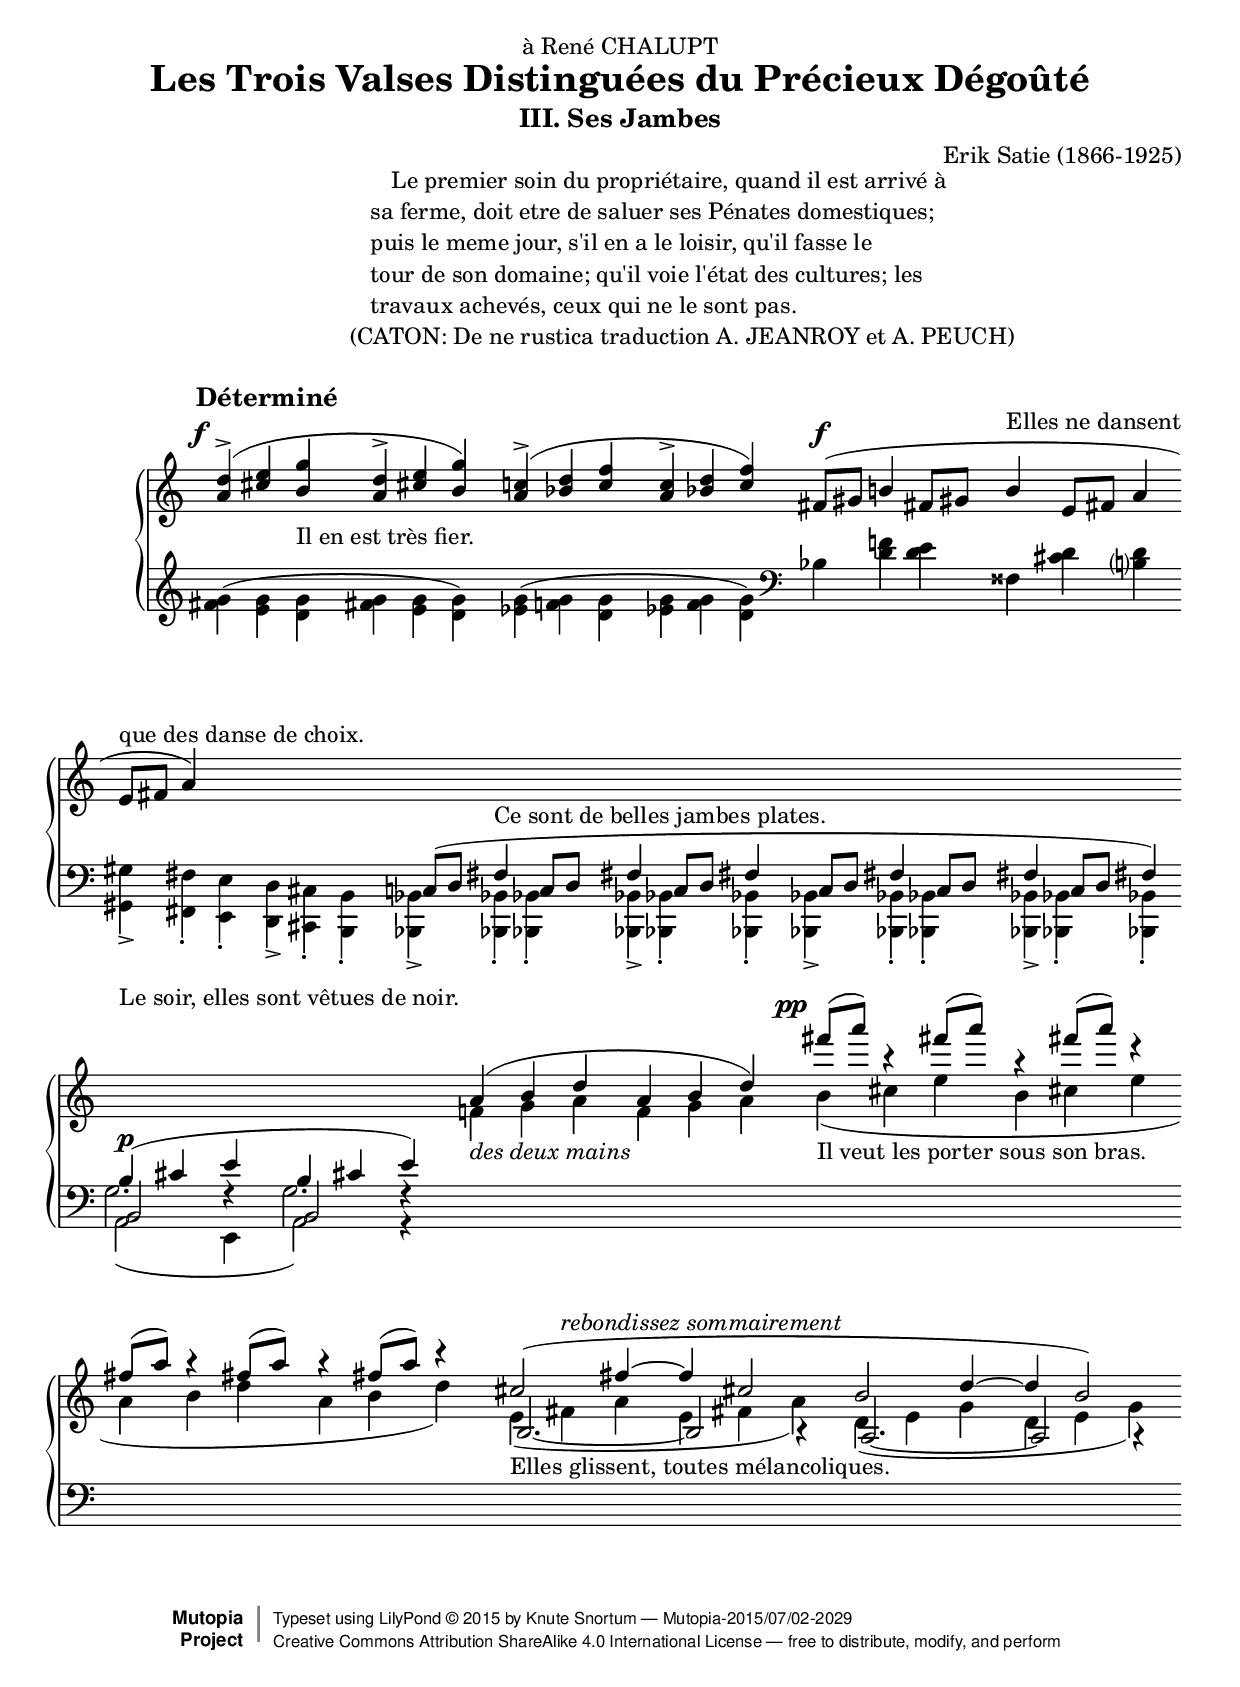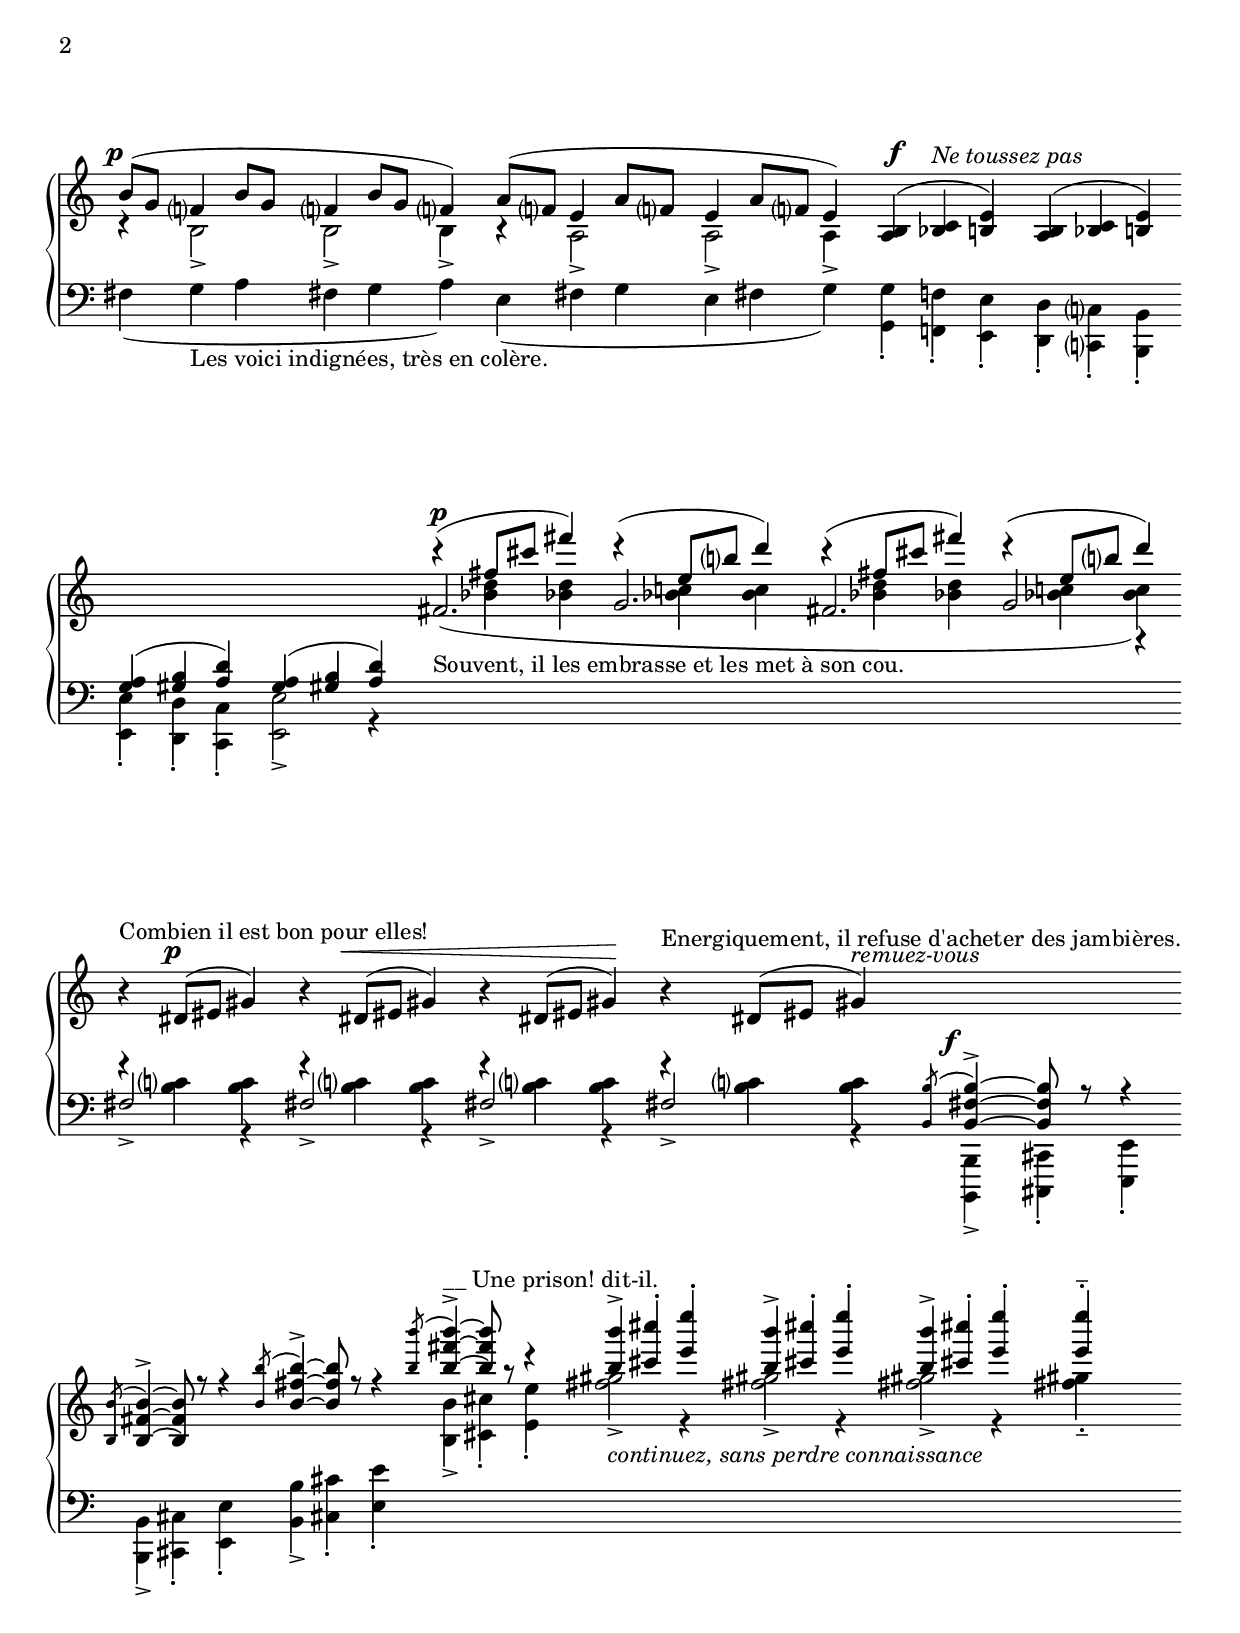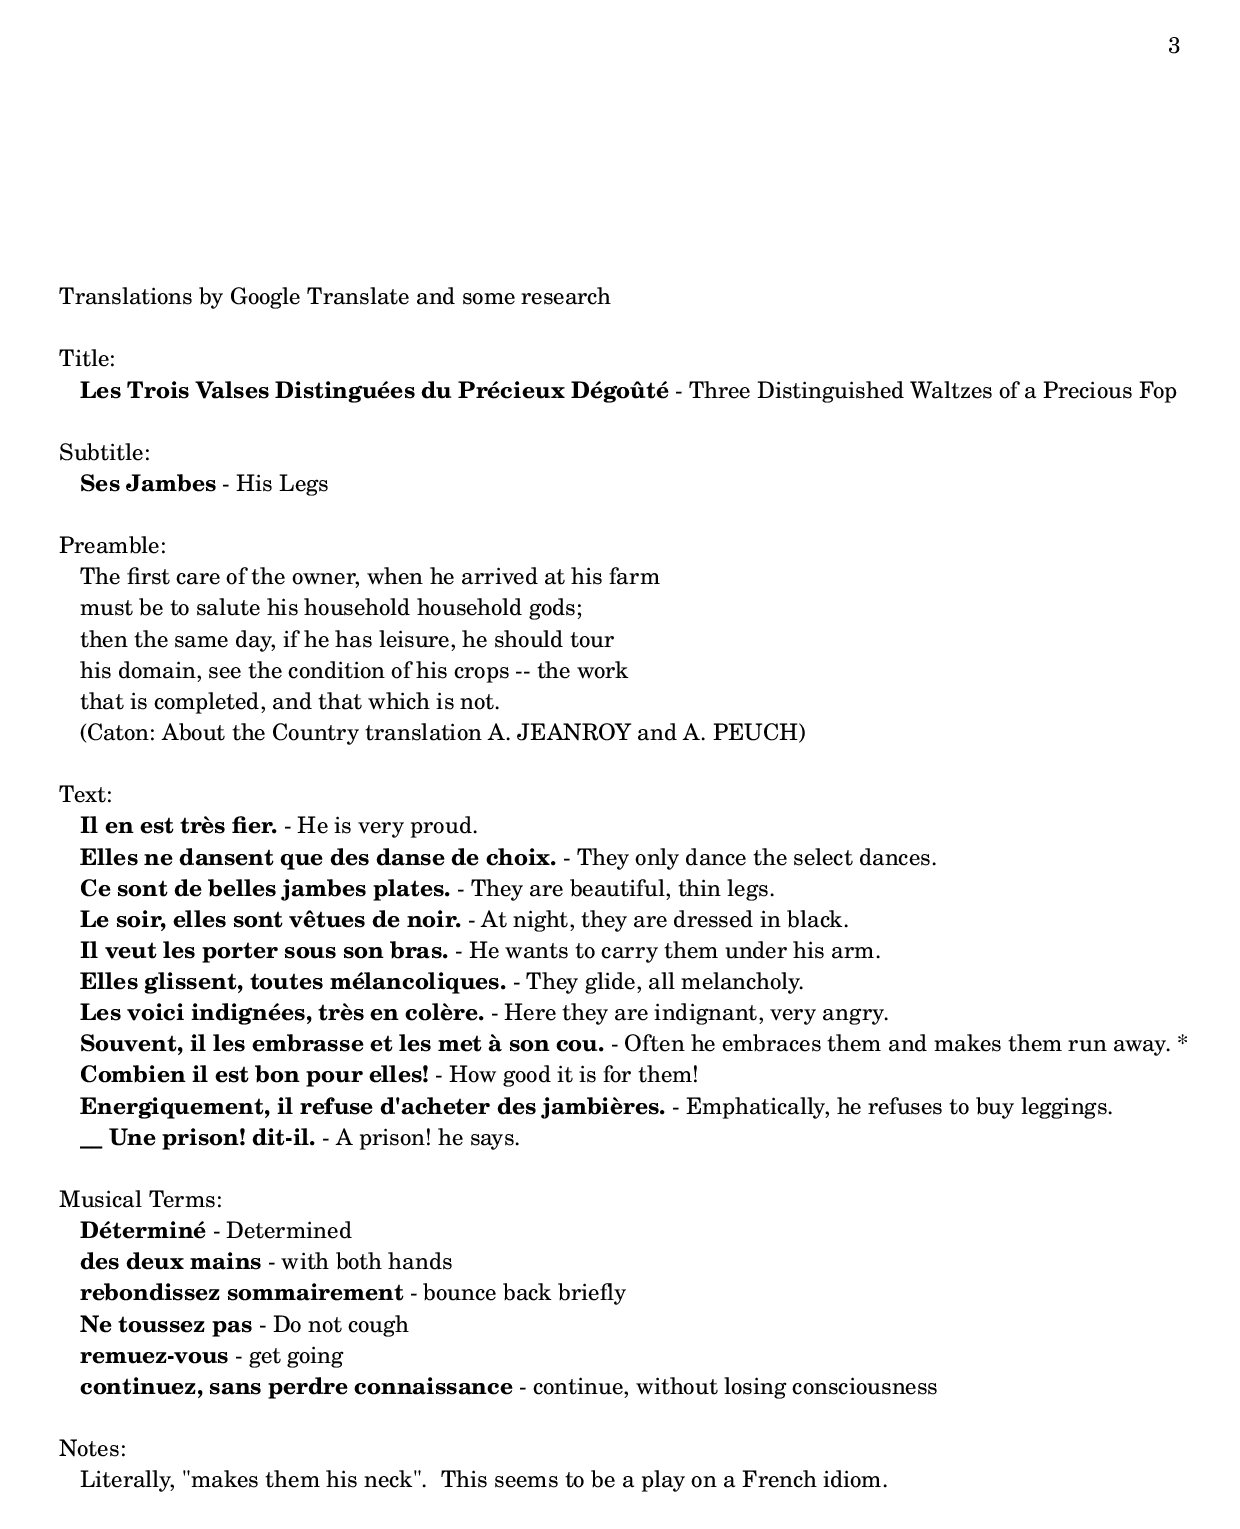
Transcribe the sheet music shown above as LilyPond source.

\version "2.19.21"
\language "english"

\header {
  title        = "Les Trois Valses Distinguées du Précieux Dégoûté"
  subtitle     = "III. Ses Jambes"
  composer     = "Erik Satie (1866-1925)"
  dedication   = "à René CHALUPT"
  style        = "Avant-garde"
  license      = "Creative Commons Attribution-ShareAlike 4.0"
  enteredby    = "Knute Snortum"
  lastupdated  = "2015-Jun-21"
  date         = "1914"
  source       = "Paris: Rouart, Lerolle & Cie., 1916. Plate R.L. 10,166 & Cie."

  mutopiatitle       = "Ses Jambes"
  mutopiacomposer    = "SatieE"
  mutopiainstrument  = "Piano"
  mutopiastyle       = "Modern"
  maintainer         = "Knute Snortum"
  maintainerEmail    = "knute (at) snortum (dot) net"
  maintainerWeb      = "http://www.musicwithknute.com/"

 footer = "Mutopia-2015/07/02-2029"
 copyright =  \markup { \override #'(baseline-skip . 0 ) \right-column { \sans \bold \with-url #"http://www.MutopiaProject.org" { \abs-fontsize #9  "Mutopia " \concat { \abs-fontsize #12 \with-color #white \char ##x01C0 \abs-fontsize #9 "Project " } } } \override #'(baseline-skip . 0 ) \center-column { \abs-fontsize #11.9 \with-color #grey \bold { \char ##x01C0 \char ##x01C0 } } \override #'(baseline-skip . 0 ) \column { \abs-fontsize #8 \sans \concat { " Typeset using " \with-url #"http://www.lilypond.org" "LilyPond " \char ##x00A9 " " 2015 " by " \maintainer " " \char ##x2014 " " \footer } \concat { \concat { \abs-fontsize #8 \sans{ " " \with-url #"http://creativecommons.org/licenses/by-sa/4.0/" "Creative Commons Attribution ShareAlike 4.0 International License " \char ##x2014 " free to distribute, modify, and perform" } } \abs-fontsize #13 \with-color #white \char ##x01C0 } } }
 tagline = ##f
}

% ------------------------------
% --- Changes from the score ---
% ------------------------------

% Bar 5: missing bass clef
% Bar 14: extra quarter rest
% Bar 34: third beat, inner voice, add same chord as second beat

% ----------------
% --- Preamble ---
% ----------------

\markup {
  \column {
    \line { \hspace #32 Le premier soin du propriétaire, quand il est arrivé à }
    \line { \hspace #30 sa ferme, doit etre de saluer ses Pénates domestiques; }
    \line { \hspace #30 puis le meme jour, s'il en a le loisir, qu'il fasse le }
    \line { \hspace #30 tour de son domaine; qu'il voie l'état des cultures; les } 
    \line { \hspace #30 travaux achevés, ceux qui ne le sont pas. }
    \line { \hspace #28 (CATON: "De ne rustica" traduction A. JEANROY et A. PEUCH) }
    \line { \null }
  }
}

% -------------------
% --- Definitions ---
% -------------------

staffUp = \change Staff = "upper"
staffDown = \change Staff = "lower"

forceHShiftOne = \once \override NoteColumn.force-hshift = -1
forceHShiftTwo = \once \override NoteColumn.force-hshift = -0.3
forceHShiftThree = \once \override NoteColumn.force-hshift = -1.6

tweakF = \once \override DynamicText.extra-offset = #'(-1.75 . -4) 
tweakTempo = \once \override TextScript.extra-offset = #'(-2 . 2)
tweakFTwo = \once \override DynamicText.extra-offset = #'(0 . -4) 
tweakDanse = \once \override TextScript.extra-offset = #'(0 . -1.5)
tweakPp = \once \override DynamicText.extra-offset = #'(-3 . -2) 
tweakRest = \once \override Rest.extra-offset = #'(0.5 . 0)
tweakP = \once \override DynamicText.extra-offset = #'(-1 . -1)
tweakCombien = \once \override TextScript.extra-offset = #'(0 . 2)
tweakPTwo = \once \override DynamicText.extra-offset = #'(0 . -2.5)
tweakHairpin = \once \override Hairpin.extra-offset = #'(0 . -2.5)
tweakFThree = \once \override DynamicText.extra-offset = #'(-2 . -1)
tweakFFour = \once \override DynamicText.extra-offset = #'(0 . -1) 

shapeOne = \shape #'((0 . 1.5) (0 . 1.5) (0 . 1.5) (0 . 1.5)) Slur 
shapeTwo = \shape #'((0 . -1.25) (0 . 0) (0 . 0) (0 . 0)) Slur
shapeThree = \shape #'((0 . -0.75) (0 . -.25) (0 . 0) (0 . 0)) Slur
shapeFour = \shape #'((0 . -3) (0 . 0) (0 . 0) (0 . -3)) Slur
shapeFive = \shape #'((0 . -3) (0 . 0) (0 . 0) (0 . -2)) Slur
shapeSix = \shape #'((0 . 0) (0 . 0) (0 . 1.5) (-1 . 2)) Slur

% --- Text
fier = \markup { \upright "Il en est très fier." }
danseOne = \markup { \upright "Elles ne dansent" }
danseTwo = \markup { \upright "que des danse de choix." }
plates = \markup { \upright "Ce sont de belles jambes plates." }
noir = \markup { \upright "Le soir, elles sont vêtues de noir." }
porter = \markup { \upright "Il veut les porter sous son bras." }
glissent = \markup { \upright "Elles glissent, toutes mélancoliques." }
indig = "Les voici indignées, très en colère."
embrasse = \markup { \upright "Souvent, il les embrasse et les met à son cou." }
combien = \markup { \upright "Combien il est bon pour elles!" }
refuse = \markup { \upright "Energiquement, il refuse d'acheter des jambières." }
prison = \markup { \upright "__ Une prison! dit-il." }

% --- Musical terms
determine = \markup { \large \bold \upright "Déterminé" }
mains = "des deux mains"
rebond = "rebondissez sommairement"
toussez = "Ne toussez pas"
remuez = "remuez-vous"
continuez = "continuez, sans perdre connaissance"

% -------------
% --- Music ---
% -------------

highVoice = \relative {
  <a' d>4-> ( <cs e> <b g'> |
  <a d>4-> <cs e> <b g'> ) |
  <a c!>4-> ( < bf d> <c f> |
  <a c>4-> < bf d> <c f> ) |
  fs,8 ( gs b!4 fs!8 gs! |
  b4 e,8 fs a4 |
  e8 fs a4 ) s4 |
  s2. |
  
  \barNumberCheck 9
  s2. * 4 |
  \staffDown
  b,4 ( cs e |
  b4 cs e ) |
  \staffUp
  a4 ( b d |
  a4 b d ) |
  
  \barNumberCheck 17
  fs'8 ( a ) r4 fs!8 ( a ) |
  r4 fs8 ( a ) r4 |
  fs,8 ( a ) r4 fs!8 ( a ) |
  r4 fs8 ( a ) r4 |
  cs,2 ( fs4 ~ |
  fs4 cs 2 |
  b2 d4 ~ |
  d4 b2 ) |
  
  \barNumberCheck 25
  b8 ( g f?4 b8 g |
  f?4 b8 g f?4 ) |
  a8 ( f? e4 a8 f? |
  e4 a8 f? e4 ) |
  <a, b>4 ( <bf c> <b e> ) |
  <a b>4 ( <bf c> <b e> ) |
  \staffDown
  <g a>4 ( <gs b> <a d> ) |
  <g a>4 ( <gs b> <a d> ) |
  \staffUp
  
  \barNumberCheck 33
  r4 ( fs''8 cs' fs4 ) |
  r4 ( e,8 b'? d4 ) |
  r4 ( fs,8 cs' fs4 ) |
  r4 ( e,8 b'? d4 ) |
  b,4\rest ds,8 ( es gs4 ) | 
  b4\rest ds,8 ( es gs4 ) |
  b4\rest ds,8 ( es gs4 ) |
  b4\rest ds,8 ( es gs4 ) |
  
  % \barNumberCheck 41
  \staffDown
  \acciaccatura { <b,, b'>8 } <b fs' b>4-> ~ q8 r r4 |
  \staffUp
  \acciaccatura { <b' b'>8 } <b fs' b>4-> ~ q8 r r4 |
  \acciaccatura { <b' b'>8 } <b fs' b>4-> ~ q8 r r4 |
  \acciaccatura { <b' b'>8 } <b fs' b>4-> ~ q8 r r4 |
  <b b'>4-> <cs cs'>-. <e e'>-. |
  <b b'>4-> <cs cs'>-. <e e'>-. |
  <b b'>4-> <cs cs'>-. <e e'>-. |
  <e e'>-.-- s2 |
}

upperMiddle = \relative {
  s2. * 8 |
  
  \barNumberCheck 9
  s2. * 4
  \staffDown
  \forceHShiftOne g2. |
  \forceHShiftOne g2. |
  \staffUp
  f'!4 g a |
  f4 g a |
  
  \barNumberCheck 17
  b4 ( cs e |
  b4 cs e |
  a,4 b d |
  a4 b d ) |
  \shapeTwo e,4 ( fs a |
  e4 fs a ) |
  \shapeThree d,4 ( e g  |
  d4 e g ) |
  
  \barNumberCheck 25
  r4 b,2-> |
  b2-> b4-> |
  r4 a2-> |
  a2-> a4-> |
  s2. * 4 |
  
  \barNumberCheck 33
  s4 <bf' d> <bf! d> | 
  s4 <bf c!> q |
  s4 <bf d> <bf! d> | 
  s4 <bf c!> q |
  s2. * 4 |
  
  \barNumberCheck 41
}

lowerMiddle = \relative {
  s2. * 8 |
  
  \barNumberCheck 9
  c!8 ( d fs4 c8 d |
  fs4 c8 d fs!4 |
  c8 d fs4 c8 d |
  fs4 c8 d fs!4 ) |
  b,2 f'4\rest |
  b,2 f'4\rest |
  s2. * 2 |
  
  \barNumberCheck 17
  s2. * 4 |
  \staffUp
  b2. _~ |
  b2 \tweakRest b4\rest |
  a2. _~ |
  a2 \tweakRest a4\rest |
  \staffDown
  
  \barNumberCheck 25
  s2. * 8 |
  
  \barNumberCheck 33
  \staffUp
  \shapeSix fs'2. _( |
  g2. |
  fs2. |
  g2 g,4\rest ) |
  \staffDown
  fs2_> g,4\rest |
  fs'2_> g,4\rest |
  fs'2_> g,4\rest |
  fs'2_> g,4\rest |
  
  \barNumberCheck 41
}

lowVoice = \relative {
  \clef treble
  <fs' g>4 ^( <e g> <d g> |
  <fs g>4 <e g> <d g> ) |
  <ef g>4 ^( <f! g> <d g> |
  <ef g>4 <f g> <d g> ) |
  \clef bass
  bf4 <d f!> <d e> |
  fss,4 <cs' d> <b? d> |
  <gs, gs'>4-> <fs fs'>-. <e e'>-. |
  <d d'>4-> <cs cs'>-. <b b'>-.
  
  \barNumberCheck 9
  \forceHShiftThree <bf bf'>4-> <bf! bf'!>-. \forceHShiftThree <bf! bf'!>-. |
  <bf bf'>4-> \forceHShiftThree <bf! bf'!>-. <bf! bf'!>-. |
  \forceHShiftThree <bf bf'>4-> <bf! bf'!>-. \forceHShiftThree <bf! bf'!>-. |
  <bf bf'>4-> \forceHShiftThree <bf! bf'!>-. <bf! bf'!>-. |
  \forceHShiftTwo a'2 ( e4 
  \forceHShiftTwo a2 )r4 |
  s2. * 2 |
  
  \barNumberCheck 17
  s2. * 8 |
  
  \barNumberCheck 25
  \shapeFour fs'4 ( g _\indig a |
  fs4 g a ) |
  \shapeFive e4 ( fs g |
  e4 fs g ) |
  <g, g'>4-. <f! f'!>-. <e e'>-. |
  <d d'>4-. <c? c'?>-. <b b'>-. |
  <e e'>4-. <d d'>-. <c c'>-. |
  <e e'>2-> r4 |
  
  \barNumberCheck 33
  s2. * 4 |
  f''4\rest <b, c?> q |
  f'4\rest <b, c?> q |
  f'4\rest <b, c?> q |
  f'4\rest <b, c?> q |
  
  \barNumberCheck 41
  <b,,, b'>4-> <cs cs'>-. <e e'>-. |
  <b' b'>4-> <cs cs'>-. <e e'>-. |
  <b' b'>4-> <cs cs'>-. <e e'>-. |
  \staffUp
  <b' b'>4-> <cs cs'>-. <e e'>-. |
  <fs' gs>2-> r4 |
  <fs gs>2-> r4 |
  <fs gs>2-> r4 |
  <fs gs>4-.-- s2 |
}

% --- Dynamics, text, and musical terms

dynamicsHigh = {
  \tweakF \tweakTempo s2. \f -\determine |
  s2. * 3 |
  \tweakFTwo s2. \f 
  \tweakDanse s2 -\danseOne s4 |
  \break
  s2. -\danseTwo |
  s2. |
  
  \barNumberCheck 9
  s2. * 4 |
  \break
  s2. -\noir |
  s2. * 3 |
  
  \barNumberCheck 17
  \tweakPp s2. \pp |
  s2. * 3 |
  s4 s -\rebond s |
  s2. * 3 |
  \break
  
  \barNumberCheck 25
  \tweakP s2. \p |
  s2. * 3 |
  \tweakFFour s4 \f s-\toussez s |
  s2. * 3 |
  
  \barNumberCheck 33
  s2. \p |
  s2. * 2 |
  s2. |
  \break
  \tweakCombien s4 -\combien \tweakPTwo s \p s |
  s4 \tweakHairpin s \< s |
  s2 s4 \! |
  s2 -\refuse s4 -\remuez |
  
  \barNumberCheck 41
  s2. * 3 |
  s2. -\prison |
}

dynamics = {
  s2 s4 -\fier |
  s2. * 7 |
  
  \barNumberCheck 9
  s4 s -\plates s |
  s2. * 3 |
  s2. \p |
  s2. |
  s2. -\mains |
  s2. |
  
  \barNumberCheck 17
  s2. -\porter |
  s2. * 3 |
  s2. -\glissent |
  s2. * 3 |
  
  \barNumberCheck 25
  s2. * 8 |
  
  \barNumberCheck 33
  s2. -\embrasse |
  s2. * 7 |
  
  \barNumberCheck 41
  \tweakFThree s2. \f |
  s2. * 3 |
  s2. -\continuez |
}

% -----------------------
% --- Layout and MIDI ---
% -----------------------

global = {
  \key c \major
  \time 3/4
}

upper = {
  \global
  \clef treble
  <<
    \new Voice { \voiceOne \highVoice }
    \new Voice { \voiceTwo \upperMiddle }
  >>
  \pageBreak
}

lower = {
  \global
  \clef bass
  <<
    \new Voice { \voiceThree \lowerMiddle }
    \new Voice { \voiceFour \lowVoice }
  >>
  \pageBreak
}

\paper {
  top-margin = 8\mm                              %-minimum top-margin: 8mm
  top-markup-spacing.basic-distance = #5         %-dist. from bottom of top margin to the first markup/title
  markup-system-spacing.basic-distance = #6      %-dist. from header/title to first system
  top-system-spacing.basic-distance = #12        %-dist. from top margin to system in pages with no titles
  last-bottom-spacing.basic-distance = #11       %-pads music from copyright block
  
  % --- Set these to false after all editing is finished
  ragged-bottom = ##f
  ragged-last-bottom = ##f
  ragged-right = ##f
}

\score {
  \new PianoStaff <<
    \new Dynamics { \global \dynamicsHigh }
    \new Staff = "upper" \upper
    \new Dynamics { \global \dynamics }
    \new Staff = "lower" \lower
  >>
  \layout { 
    \context {
      \Score
      \hide BarLine
      \hide SpanBar
      \remove "Bar_number_engraver"
    }
    \context {
      \Staff
      \remove "Time_signature_engraver"
    }
  } 
}

\include "articulate.ly"

\score {
  \articulate <<
    \new PianoStaff <<
      \new Staff ="upper" \upper
      \new Staff = "lower" \lower
    >>
  >>
  \midi { 
    \tempo 4 = 208
  }
}

% --------------------
% --- Translations ---
% --------------------

\markup {
  \column {
    \line { Translations by \with-url #"http://translate.google.com" { "Google Translate" } and some research }
    \line { \null }
    \line { Title: }
    \line { \hspace #2 \bold { Les Trois Valses Distinguées du Précieux Dégoûté } - Three Distinguished Waltzes of a Precious Fop }
    \line { \null }
    \line { Subtitle: }
    \line { \hspace #2 \bold { Ses Jambes } - His Legs }
    \line { \null }
    \line { Preamble: }
    \line { \hspace #2 The first care of the owner, when he arrived at his farm  }
    \line { \hspace #2 must be to salute his household household gods;  }
    \line { \hspace #2 then the same day, if he has leisure, he should tour }
    \line { \hspace #2 his domain, see the condition of his crops -- the work }
    \line { \hspace #2 that is completed, and that which is not. }
    \line { \hspace #2 (Caton: "About the Country" translation A. JEANROY and A. PEUCH) }
    \line { \null }
    \line { Text: }
    \line { \hspace #2 \bold \fier - He is very proud. }
    \line { \hspace #2 \bold "Elles ne dansent que des danse de choix." - They only dance the select dances. }
    \line { \hspace #2 \bold \plates - They are beautiful, thin legs. }
    \line { \hspace #2 \bold \noir - At night, they are dressed in black. }
    \line { \hspace #2 \bold \porter - He wants to carry them under his arm. }
    \line { \hspace #2 \bold \glissent - They glide, all melancholy. }
    \line { \hspace #2 \bold \indig - Here they are indignant, very angry. }
    \line { \hspace #2 \bold \embrasse - Often he embraces them and makes them run away. * }
    \line { \hspace #2 \bold \combien - How good it is for them! }
    \line { \hspace #2 \bold \refuse - Emphatically, he refuses to buy leggings. }
    \line { \hspace #2 \bold \prison - A prison! he says. }
    \line { \null }
    \line { Musical Terms: }
    \line { \hspace #2 \bold Déterminé - Determined }
    \line { \hspace #2 \bold \mains - with both hands }
    \line { \hspace #2 \bold \rebond - bounce back briefly }
    \line { \hspace #2 \bold \toussez - Do not cough }
    \line { \hspace #2 \bold \remuez - get going }
    \line { \hspace #2 \bold \continuez - continue, without losing consciousness }
    \line { \null }
    \line { Notes: }
    \line { \hspace #2 "Literally, \"makes them his neck\".  This seems to be a play on a French idiom." }
  }
}
